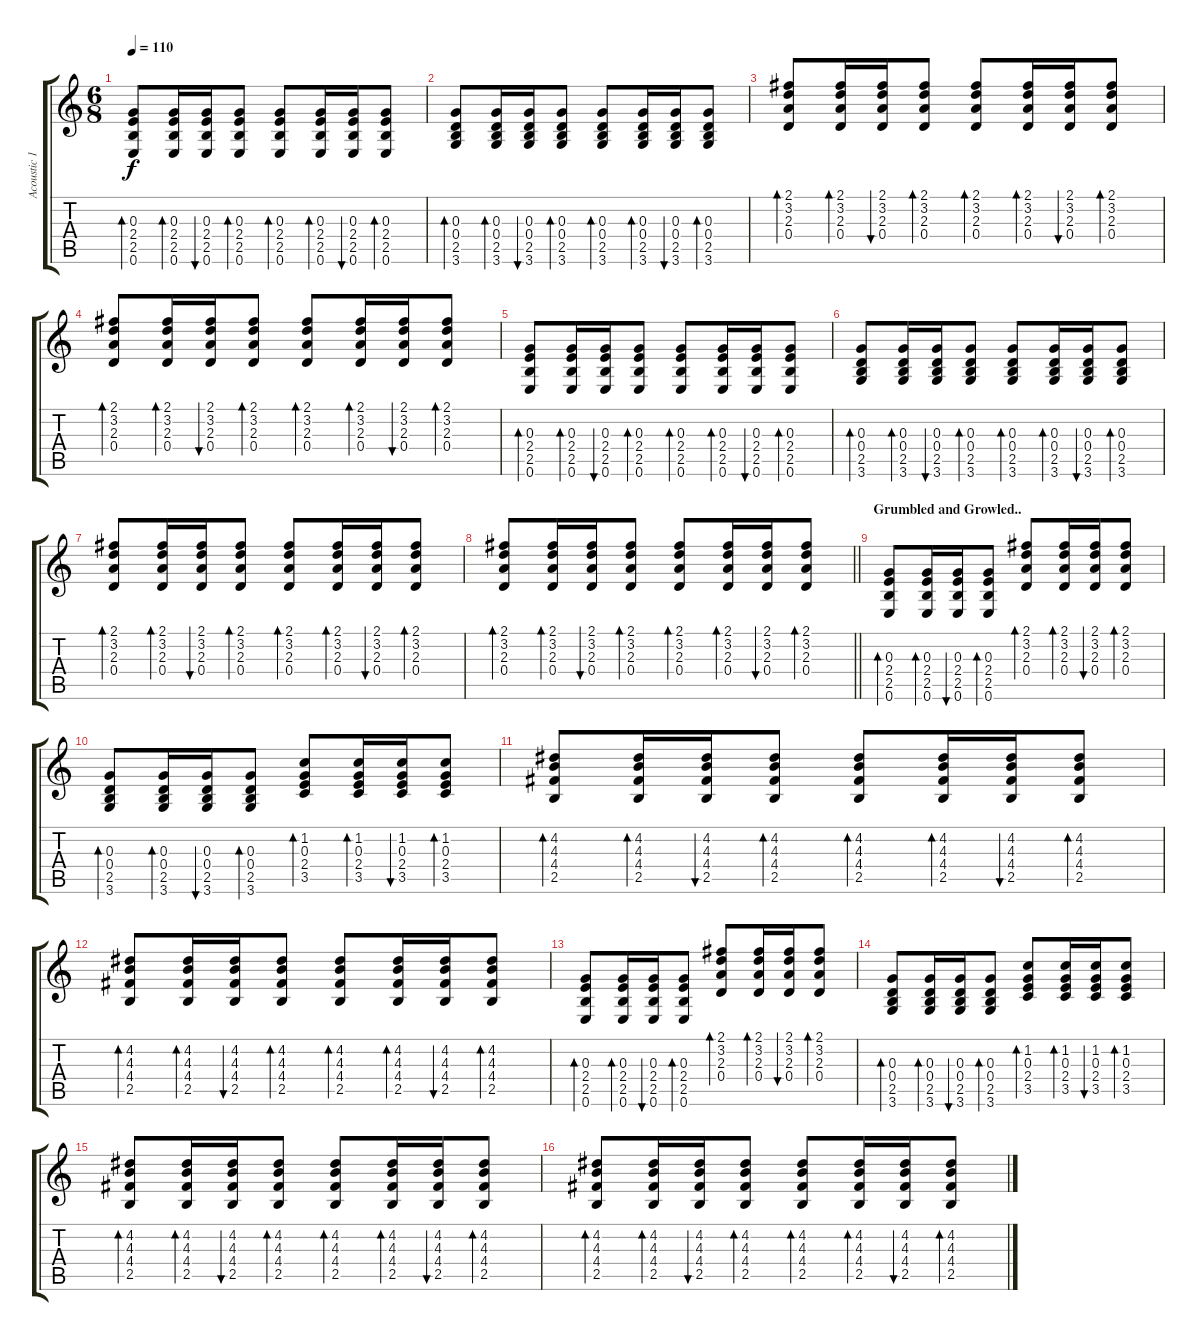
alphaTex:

\track ("Acoustic 1" "Acoustic 1") {instrument acousticguitarsteel}
\staff {score tabs}
\tuning (E4 B3 G3 D3 A2 E2) {hide}
\ts (6 8)
\tempo 110
\clef g2
\ks c
(0.3 2.4 2.5 0.6).8{bd 60 dy f} (0.3 2.4 2.5 0.6).16{bd 60} (0.3 2.4 2.5 0.6).16{bu 60} (0.3 2.4 2.5 0.6).8{bd 60} (0.3 2.4 2.5 0.6).8{bd 60} (0.3 2.4 2.5 0.6).16{bd 60} (0.3 2.4 2.5 0.6).16{bu 60} (0.3 2.4 2.5 0.6).8{bd 60} |
(0.3 0.4 2.5 3.6).8{bd 60} (0.3 0.4 2.5 3.6).16{bd 60} (0.3 0.4 2.5 3.6).16{bu 60} (0.3 0.4 2.5 3.6).8{bd 60} (0.3 0.4 2.5 3.6).8{bd 60} (0.3 0.4 2.5 3.6).16{bd 60} (0.3 0.4 2.5 3.6).16{bu 60} (0.3 0.4 2.5 3.6).8{bd 60} |
(2.1 3.2 2.3 0.4).8{bd 60} (2.1 3.2 2.3 0.4).16{bd 60} (2.1 3.2 2.3 0.4).16{bu 60} (2.1 3.2 2.3 0.4).8{bd 60} (2.1 3.2 2.3 0.4).8{bd 60} (2.1 3.2 2.3 0.4).16{bd 60} (2.1 3.2 2.3 0.4).16{bu 60} (2.1 3.2 2.3 0.4).8{bd 60} |
(2.1 3.2 2.3 0.4).8{bd 60} (2.1 3.2 2.3 0.4).16{bd 60} (2.1 3.2 2.3 0.4).16{bu 60} (2.1 3.2 2.3 0.4).8{bd 60} (2.1 3.2 2.3 0.4).8{bd 60} (2.1 3.2 2.3 0.4).16{bd 60} (2.1 3.2 2.3 0.4).16{bu 60} (2.1 3.2 2.3 0.4).8{bd 60} |
(0.3 2.4 2.5 0.6).8{bd 60} (0.3 2.4 2.5 0.6).16{bd 60} (0.3 2.4 2.5 0.6).16{bu 60} (0.3 2.4 2.5 0.6).8{bd 60} (0.3 2.4 2.5 0.6).8{bd 60} (0.3 2.4 2.5 0.6).16{bd 60} (0.3 2.4 2.5 0.6).16{bu 60} (0.3 2.4 2.5 0.6).8{bd 60} |
(0.3 0.4 2.5 3.6).8{bd 60} (0.3 0.4 2.5 3.6).16{bd 60} (0.3 0.4 2.5 3.6).16{bu 60} (0.3 0.4 2.5 3.6).8{bd 60} (0.3 0.4 2.5 3.6).8{bd 60} (0.3 0.4 2.5 3.6).16{bd 60} (0.3 0.4 2.5 3.6).16{bu 60} (0.3 0.4 2.5 3.6).8{bd 60} |
(2.1 3.2 2.3 0.4).8{bd 60} (2.1 3.2 2.3 0.4).16{bd 60} (2.1 3.2 2.3 0.4).16{bu 60} (2.1 3.2 2.3 0.4).8{bd 60} (2.1 3.2 2.3 0.4).8{bd 60} (2.1 3.2 2.3 0.4).16{bd 60} (2.1 3.2 2.3 0.4).16{bu 60} (2.1 3.2 2.3 0.4).8{bd 60} |
\barLineRight lightlight
(2.1 3.2 2.3 0.4).8{bd 60} (2.1 3.2 2.3 0.4).16{bd 60} (2.1 3.2 2.3 0.4).16{bu 60} (2.1 3.2 2.3 0.4).8{bd 60} (2.1 3.2 2.3 0.4).8{bd 60} (2.1 3.2 2.3 0.4).16{bd 60} (2.1 3.2 2.3 0.4).16{bu 60} (2.1 3.2 2.3 0.4).8{bd 60} |
\section ("" "Grumbled and Growled..")
(0.3 2.4 2.5 0.6).8{bd 60} (0.3 2.4 2.5 0.6).16{bd 60} (0.3 2.4 2.5 0.6).16{bu 60} (0.3 2.4 2.5 0.6).8{bd 60} (2.1 3.2 2.3 0.4).8{bd 60} (2.1 3.2 2.3 0.4).16{bd 60} (2.1 3.2 2.3 0.4).16{bu 60} (2.1 3.2 2.3 0.4).8{bd 60} |
(0.3 0.4 2.5 3.6).8{bd 60} (0.3 0.4 2.5 3.6).16{bd 60} (0.3 0.4 2.5 3.6).16{bu 60} (0.3 0.4 2.5 3.6).8{bd 60} (1.2 0.3 2.4 3.5).8{bd 60} (1.2 0.3 2.4 3.5).16{bd 60} (1.2 0.3 2.4 3.5).16{bu 60} (1.2 0.3 2.4 3.5).8{bd 60} |
(4.2 4.3 4.4 2.5).8{bd 60} (4.2 4.3 4.4 2.5).16{bd 60} (4.2 4.3 4.4 2.5).16{bu 60} (4.2 4.3 4.4 2.5).8{bd 60} (4.2 4.3 4.4 2.5).8{bd 60} (4.2 4.3 4.4 2.5).16{bd 60} (4.2 4.3 4.4 2.5).16{bu 60} (4.2 4.3 4.4 2.5).8{bd 60} |
(4.2 4.3 4.4 2.5).8{bd 60} (4.2 4.3 4.4 2.5).16{bd 60} (4.2 4.3 4.4 2.5).16{bu 60} (4.2 4.3 4.4 2.5).8{bd 60} (4.2 4.3 4.4 2.5).8{bd 60} (4.2 4.3 4.4 2.5).16{bd 60} (4.2 4.3 4.4 2.5).16{bu 60} (4.2 4.3 4.4 2.5).8{bd 60} |
(0.3 2.4 2.5 0.6).8{bd 60} (0.3 2.4 2.5 0.6).16{bd 60} (0.3 2.4 2.5 0.6).16{bu 60} (0.3 2.4 2.5 0.6).8{bd 60} (2.1 3.2 2.3 0.4).8{bd 60} (2.1 3.2 2.3 0.4).16{bd 60} (2.1 3.2 2.3 0.4).16{bu 60} (2.1 3.2 2.3 0.4).8{bd 60} |
(0.3 0.4 2.5 3.6).8{bd 60} (0.3 0.4 2.5 3.6).16{bd 60} (0.3 0.4 2.5 3.6).16{bu 60} (0.3 0.4 2.5 3.6).8{bd 60} (1.2 0.3 2.4 3.5).8{bd 60} (1.2 0.3 2.4 3.5).16{bd 60} (1.2 0.3 2.4 3.5).16{bu 60} (1.2 0.3 2.4 3.5).8{bd 60} |
(4.2 4.3 4.4 2.5).8{bd 60} (4.2 4.3 4.4 2.5).16{bd 60} (4.2 4.3 4.4 2.5).16{bu 60} (4.2 4.3 4.4 2.5).8{bd 60} (4.2 4.3 4.4 2.5).8{bd 60} (4.2 4.3 4.4 2.5).16{bd 60} (4.2 4.3 4.4 2.5).16{bu 60} (4.2 4.3 4.4 2.5).8{bd 60} |
(4.2 4.3 4.4 2.5).8{bd 60} (4.2 4.3 4.4 2.5).16{bd 60} (4.2 4.3 4.4 2.5).16{bu 60} (4.2 4.3 4.4 2.5).8{bd 60} (4.2 4.3 4.4 2.5).8{bd 60} (4.2 4.3 4.4 2.5).16{bd 60} (4.2 4.3 4.4 2.5).16{bu 60} (4.2 4.3 4.4 2.5).8{bd 60}
